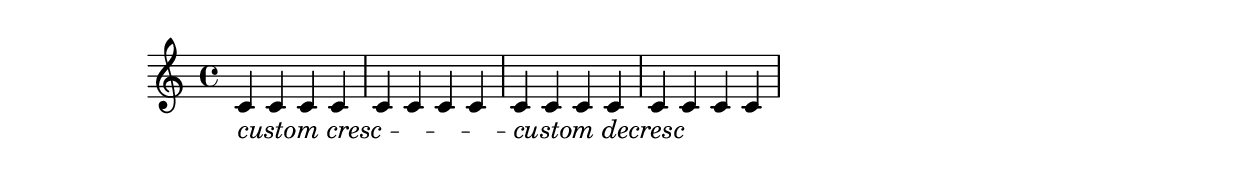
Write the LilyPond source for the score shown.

% Do not edit this file; it is automatically
% generated from Documentation/snippets/new
% This file is in the public domain.
%% Note: this file works from version 2.13.8
\version "2.13.31"

\header {
%% Translation of GIT committish: 0b55335aeca1de539bf1125b717e0c21bb6fa31b

  texidoces = "
Funciones postfijas para la creación de objetos de extensión de texto
personalizados.  Los objetos de extensión deben comenzar en la primera
nota del compás.  Hay que utilizar -\mycresc, en caso contrario el
comienzo del eobjeto de extensión se asignará a la nota siguiente.

"

  doctitlees = "Objeto personalizado de extensión de texto de matices dinámicos postfijo"

  lsrtags = "expressive-marks, tweaks-and-overrides"
  texidoc = "Postfix functions for custom crescendo text spanners.  The spanners
should start on the first note of the measure.  One has to use -\mycresc,
otherwise the spanner start will rather be assigned to the next note.
"
  doctitle = "Dynamics custom text spanner postfix"
} % begin verbatim


% Two functions for (de)crescendo spanners where you can explicitly give the
% spanner text.
mycresc =
#(define-music-function (parser location mymarkup) (markup?)
   (make-music 'CrescendoEvent
               'span-direction START
               'span-type 'text
               'span-text mymarkup))
mydecresc =
#(define-music-function (parser location mymarkup) (markup?)
   (make-music 'DecrescendoEvent
               'span-direction START
               'span-type 'text
               'span-text mymarkup))

\relative c' {
  c4-\mycresc "custom cresc" c4 c4 c4 |
  c4 c4 c4 c4 |
  c4-\mydecresc "custom decresc" c4 c4 c4 |
  c4 c4\! c4 c4
}



